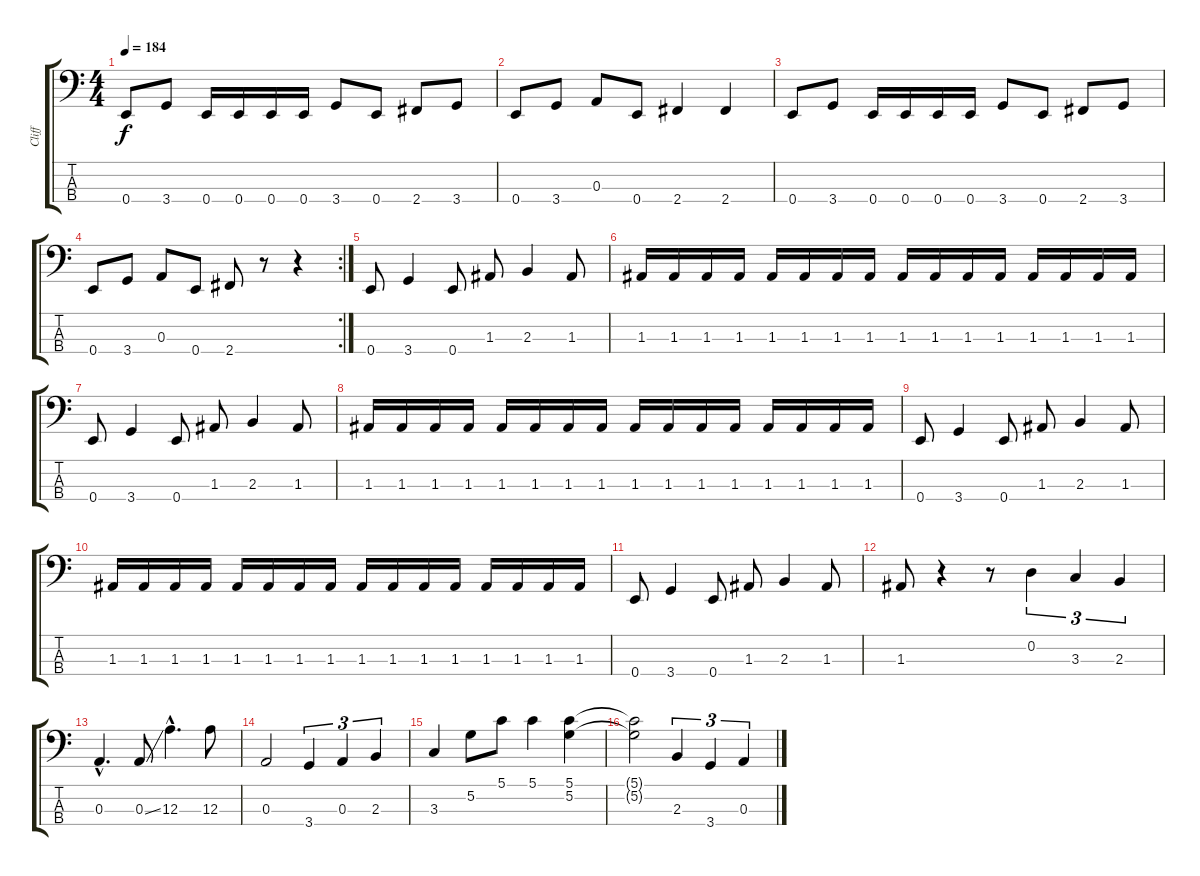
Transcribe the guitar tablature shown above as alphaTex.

\track ("Cliff" "Cliff") {instrument electricbassfinger}
\staff {score tabs}
\tuning (G2 D2 A1 E1) {hide}
\ts (4 4)
\tempo 184
\clef f4
\ks c
0.4.8{dy f} 3.4.8 0.4.16 0.4.16 0.4.16 0.4.16 3.4.8 0.4.8 2.4.8 3.4.8 |
0.4.8 3.4.8 0.3.8 0.4.8 2.4.4 2.4.4 |
0.4.8 3.4.8 0.4.16 0.4.16 0.4.16 0.4.16 3.4.8 0.4.8 2.4.8 3.4.8 |
\rc 2
0.4.8 3.4.8 0.3.8 0.4.8 2.4.8 r.8 r.4 |
0.4.8 3.4.4 0.4.8 1.3.8 2.3.4 1.3.8 |
1.3.16 1.3.16 1.3.16 1.3.16 1.3.16 1.3.16 1.3.16 1.3.16 1.3.16 1.3.16 1.3.16 1.3.16 1.3.16 1.3.16 1.3.16 1.3.16 |
0.4.8 3.4.4 0.4.8 1.3.8 2.3.4 1.3.8 |
1.3.16 1.3.16 1.3.16 1.3.16 1.3.16 1.3.16 1.3.16 1.3.16 1.3.16 1.3.16 1.3.16 1.3.16 1.3.16 1.3.16 1.3.16 1.3.16 |
0.4.8 3.4.4 0.4.8 1.3.8 2.3.4 1.3.8 |
1.3.16 1.3.16 1.3.16 1.3.16 1.3.16 1.3.16 1.3.16 1.3.16 1.3.16 1.3.16 1.3.16 1.3.16 1.3.16 1.3.16 1.3.16 1.3.16 |
0.4.8 3.4.4 0.4.8 1.3.8 2.3.4 1.3.8 |
1.3.8 r.4 r.8 0.2.4{tu (3 2)} 3.3.4{tu (3 2)} 2.3.4{tu (3 2)} |
0.3{hac}.4{d} 0.3{ss}.8 12.3{hac}.4{d} 12.3.8 |
0.3.2 3.4.4{tu (3 2)} 0.3.4{tu (3 2)} 2.3.4{tu (3 2)} |
3.3.4 5.2.8 5.1.8 5.1.4 (5.1 5.2).4 |
(5.1{t} 5.2{t}).2 2.3.4{tu (3 2)} 3.4.4{tu (3 2)} 0.3.4{tu (3 2)}
